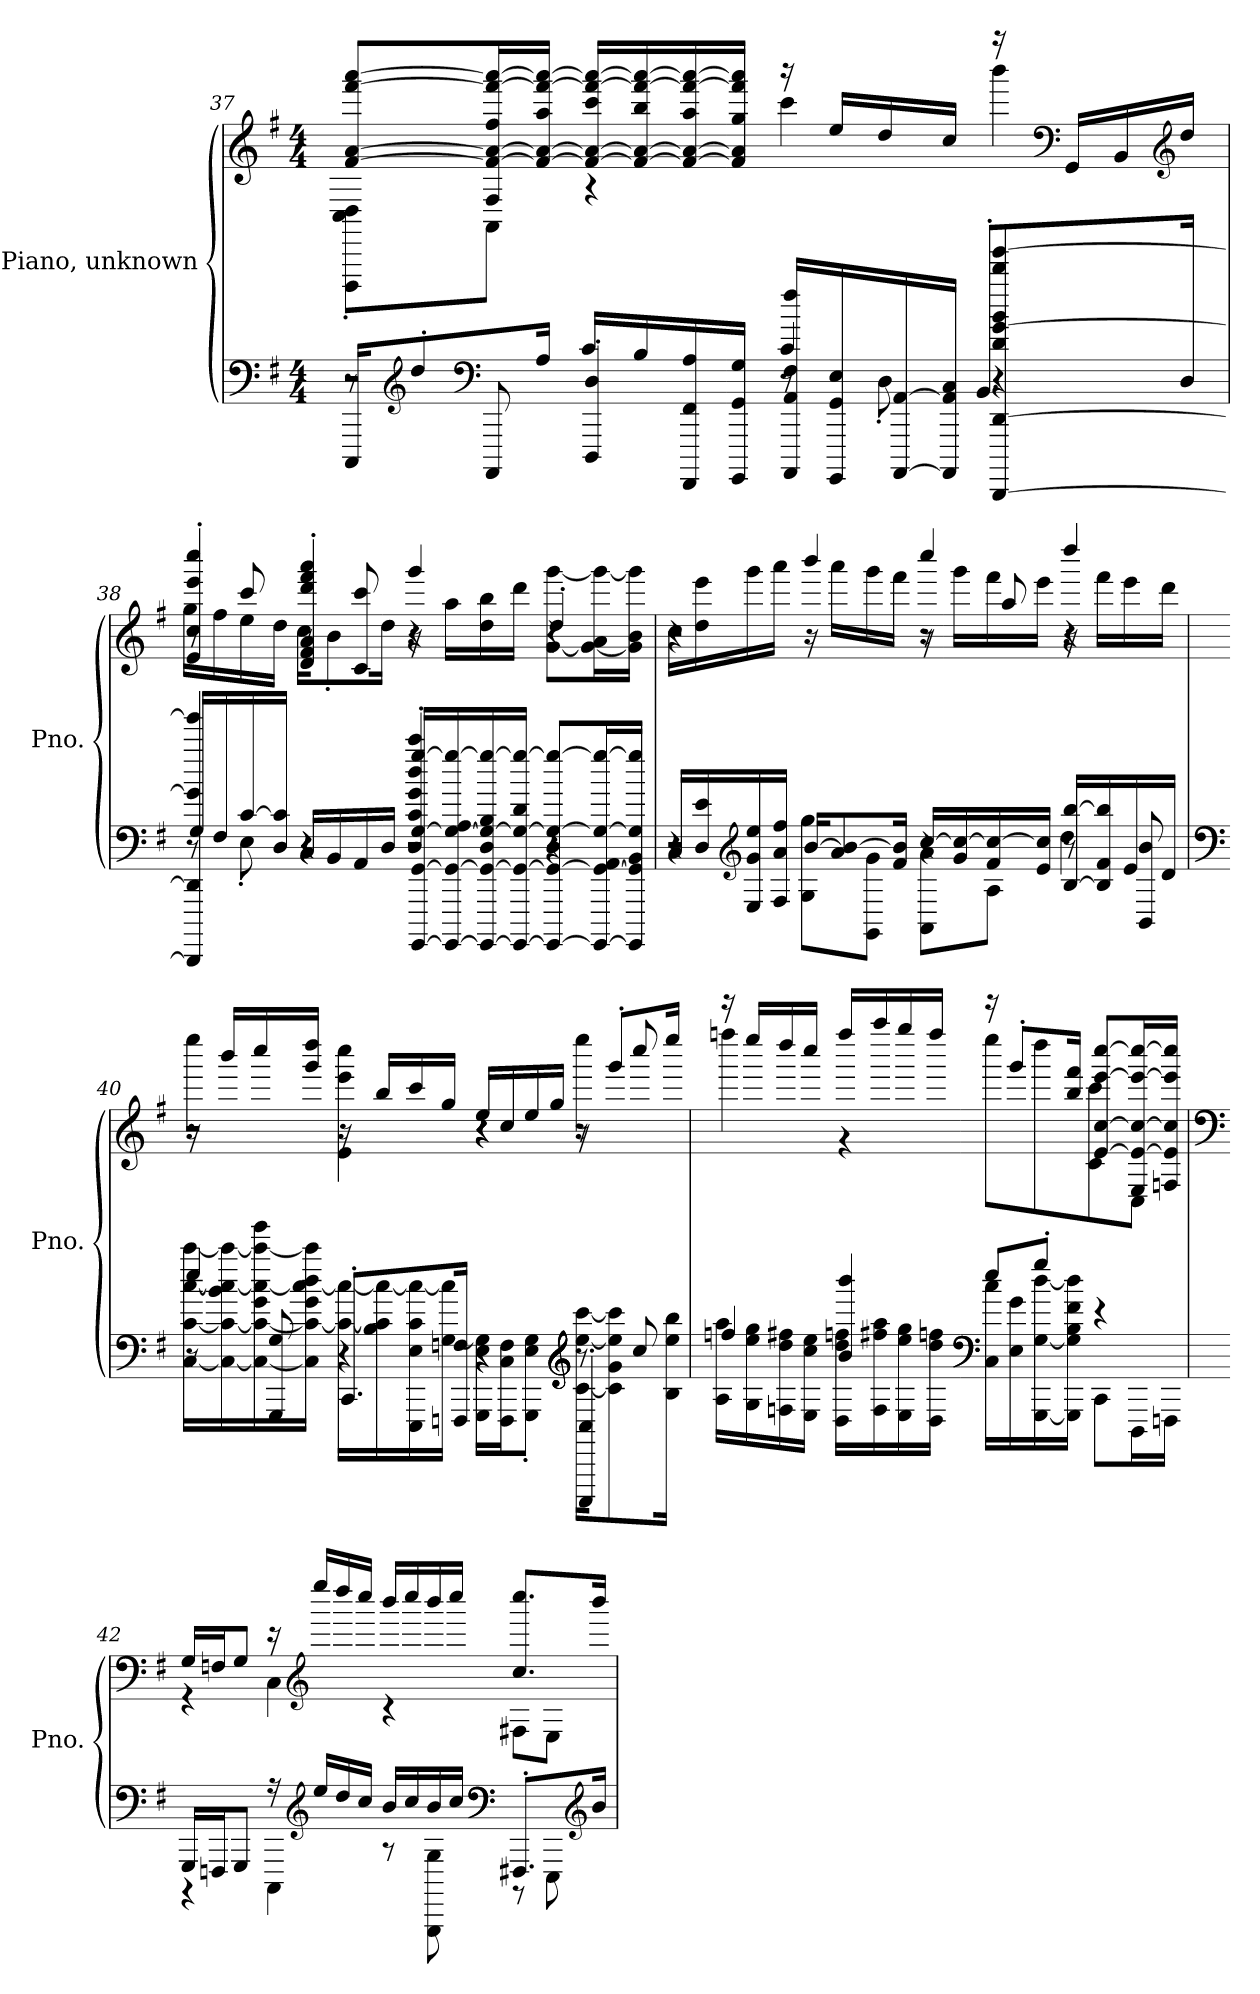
**kern	**kern
*part1	*part1
*staff2	*staff1
*I"Piano, unknown	*
*I'Pno.	*
!!LO:PB:g=z
*clefF4	*clefG2
*k[f#]	*k[f#]
*M4/4	*M4/4
=37	=37
*^	*^
*	*^	*	*
8r	2r	16CCC/KL	[8f#/ [8a/ [8fff#/ [8aaa/L	8DDD\' 8C\' 8D\'L
*clefG2	*	*	*	*
.	.	8dd'/	.	.
*clefF4	*	*	*	*
8AAAA/	.	.	16F#/ 16f#/_ 16a/_ 16ff#/ 16fff#/_ 16aaa/_L	8AA\J
.	.	16A/Jk	16f#/_ 16a/_ 16aa/ 16fff#/_ 16aaa/_JJ	.
4DDD/' 4D/'	.	16c/LL	16f#/_ 16a/_ 16ccc/ 16fff#/_ 16aaa/_LL	4r
.	.	16B/	16f#/_ 16a/_ 16bb/ 16fff#/_ 16aaa/_	.
.	.	16FFFF#/ 16FF#/ 16A/	16f#/_ 16a/_ 16aa/ 16fff#/_ 16aaa/_	.
.	.	16GGGG/ 16GG/ 16G/JJ	16f#/] 16a/] 16gg/ 16fff#/] 16aaa/]JJ	.
4c/	8r	16AAAA/ 16AA/ 16F#/ 16ff#/LL	16r	4ccc\
.	.	16GGGG/ 16GG/ 16E/	16ee/LL	.
.	8D'\	[16AAAA/ [16AA/	16dd/	.
.	.	16AAAA/] 16AA/] 16C/JJ	16cc/JJ	.
[4DDDD/ [4DD/ 4d/ [4g/ 4b/ 4ddd/ [4ggg/	4r	8.BB'/L	16r	4bbb\
*	*	*	*clefF4	*
.	.	.	16GG/LL	.
.	.	.	16BB/	.
*	*	*	*clefG2	*
.	.	16D/Jk	16dd/JJ	.
!!LO:LB:g=z
=38	=38	=38	=38	=38
*	*	*	*	*^
4DDDD/] 4DD/] 4g/] 4ggg/]	8r	16G/LL	4e/' 4cc/' 4eee/' 4cccc/'	16gg\LL	8r
.	.	16F#/	.	16ff#\	.
.	8E'\	[16c/	.	16ee\	8ccc/
.	.	16D/ 16c/]JJ	.	16dd\JJ	.
4r	4r	16C/LL	4d/' 4f#/' 4a/' 4ddd/' 4fff#/' 4aaa/'	16cc\KL	8r
.	.	16BB/	.	8b'\	.
.	.	16AA/	.	.	8c/ 8ccc/
.	.	16D/JJ	.	16dd\Jk	.
4D/' 4c/' 4g/' 4dd/' 4ccc/'	2r	[16GGGG/ [16GG/ [16G/ [16gg/LL	4ggg/	16r	4r
.	.	16GGGG/_ 16GG/_ 16G/_ 16A/ 16gg/_	.	16aa\LL	.
.	.	16GGGG/_ 16GG/_ 16D/ 16G/_ 16B/ 16gg/_	.	16dd\ 16bb\	.
.	.	16GGGG/_ 16GG/_ 16G/_ 16d/ 16gg/_JJ	.	16ddd\JJ	.
4r	.	8GGGG/_ 8GG/_ 8D/ 8G/_ 8gg/_L	4r	[8g\ [8ggg\L	4dd'/
.	.	16GGGG/_ 16GG/_ 16AA/ 16G/_ 16gg/_L	.	16g\_ 16a\ 16ggg\_L	.
.	.	16GGGG/] 16GG/] 16BB/ 16G/] 16gg/]JJ	.	16g\] 16b\ 16ggg\]JJ	.
!!LO:LB:g=z	!!	!!
=39	=39	=39	=39	=39	=39
16C/LL	4r	2r	4r	16cc\LL	2r
16D/ 16e/	.	.	.	16dd\ 16eee\	.
*clefG2	*	*	*	*	*
16E/ 16g/ 16ee/	.	.	.	16ggg\	.
16F#/ 16a/ 16ff#/JJ	.	.	.	16aaa\JJ	.
[16b/KL	8G\ 8gg\L	.	4bbb/	16r	.
8a/ 8b/_	.	.	.	16aaa\LL	.
.	8GG\ 8g\J	.	.	16ggg\	.
16f#/ 16b/]Jk	.	.	.	16fff#\JJ	.
[16cc/LL	8AA\ 8a\L	4r	4cccc/	16r	8r
16g/ 16cc/_	.	.	.	16ggg\LL	.
16f#/ 16cc/_	8A\J	.	.	16fff#\	8aa/
16e/ 16cc/]JJ	.	.	.	16eee\JJ	.
[16B/ [16bb/LL	4dd\	8r	4dddd/	16r	4r
16B/] 16f#/ 16bb/]	.	.	.	16fff#\LL	.
16e/	.	8BB/ 8b/	.	16eee\	.
16d/JJ	.	.	.	16ddd\JJ	.
!!LO:LB:g=z	!!	!!
=40	=40	=40	=40	=40	=40
*clefF4	*	*	*	*	*
4ee/	[16C\ [16c\ [16cc\ [16ccc\LL	8r	2r	4eeee\	16r
.	16C\_ 16c\_ 16b\ 16cc\_ 16ccc\_	.	.	.	16bbb/LL
.	16C\_ 16c\_ 16g\ 16cc\_ 16ccc\_ 16ggg\	8GGG/ 8G/	.	.	16cccc/
.	16C\] 16c\_ 16g\ 16cc\_ 16dd\ 16ccc\]JJ	.	.	.	16ggg/ 16dddd/JJ
4r	16c\_ 16cc\_LL	8.CC'/L	.	4e\ 4eee\ 4cccc\	16r
.	16B\ 16c\] 16cc\_	.	.	.	16bb/LL
.	16EEE\ 16E\ 16c\ 16cc\_	.	.	.	16ccc/
.	[16G\ 16cc\]JJ	16FFFn/ 16Fn/Jk	.	.	16gg/JJ
4r	16GGG\ 16E\ 16G\]LL	4r	4r	4r	16ee/LL
.	16FFF\ 16C\ 16F\J	.	.	.	16cc/
.	8GGG\' 8E\' 8G\'J	.	.	.	16ee/
.	.	.	.	.	16gg/JJ
*clefG2	*	*	*	*	*
8r	[16c\ [16ee\ [16ccc\KL	4CCC/' 4C/'	8r	4eeee\	16r
.	8c\] 8g\ 8ee\] 8ccc\]	.	.	.	8ggg'/L
8cc/	.	.	8cccc/	.	.
.	16B\ 16ee\ 16bb\Jk	.	.	.	16eeee/Jk
*	*v	*v	*	*	*
*	*	*	*v	*v
!!LO:LB:g=z
=41	=41	=41	=41
4ffn/	16A\ 16aa\LL	16r	4ffffn\
.	16G\ 16ee\ 16gg\	16eeee/LL	.
.	16Fn\ 16dd\ 16ff#X\	16dddd/	.
.	16E\ 16cc\ 16ee\JJ	16cccc/JJ	.
4b/ 4bbb/	16D\ 16dd\ 16ffn\LL	16ffff/LL	4r
.	16F\ 16ff#X\ 16aa\	16aaaa/	.
.	16E\ 16ee\ 16gg\	16gggg/	.
.	16D\ 16dd\ 16ffn\JJ	16ffff/JJ	.
*clefF4	*	*	*
8ee/L	16C\ 16cc\LL	16r	8eeee\L
.	16E\ 16g\	8ggg'/L	.
8gg'/J	[16GGG\ [16G\ [16dd\	.	8dddd\
.	16GGG\] 16G\] 16B\ 16f#\ 16dd\]JJ	16bb/ 16fff#/Jk	.
4r	8CC\L	[8e/ [8cc/ [8eee/ [8cccc/L	8c\ 8ccc\
.	16DDD\L	16E/ 16e/_ 16cc/_ 16eee/_ 16cccc/_L	8C\J
.	16FFFn\JJ	16Fn/ 16e/] 16cc/] 16eee/] 16cccc/]JJ	.
!!LO:LB:g=z	!!
=42	=42	=42	=42
*	*	*clefF4	*
16GGG/LL	4r	16G/LL	4r
16FFFn/J	.	16Fn/J	.
8GGG/J	.	8G/J	.
16r	4CCC\	16r	4C\
*clefG2	*	*clefG2	*
16ee/LL	.	16eeee/LL	.
16dd/	.	16dddd/	.
16cc/JJ	.	16cccc/JJ	.
16b/LL	8r	16bbb/LL	4r
16cc/	.	16cccc/	.
16b/	8GGG\ 8G\	16bbb/	.
16cc/JJ	.	16cccc/JJ	.
*clefF4	*	*	*
8.FFF#X'/L	8r	8.cc/ 8.cccc/L	8F#X\L
.	8EEE\	.	8E\J
*clefG2	*	*	*
16b/Jk	.	16bbb/Jk	.
*v	*v	*	*
*	*v	*v
=	=
*-	*-
